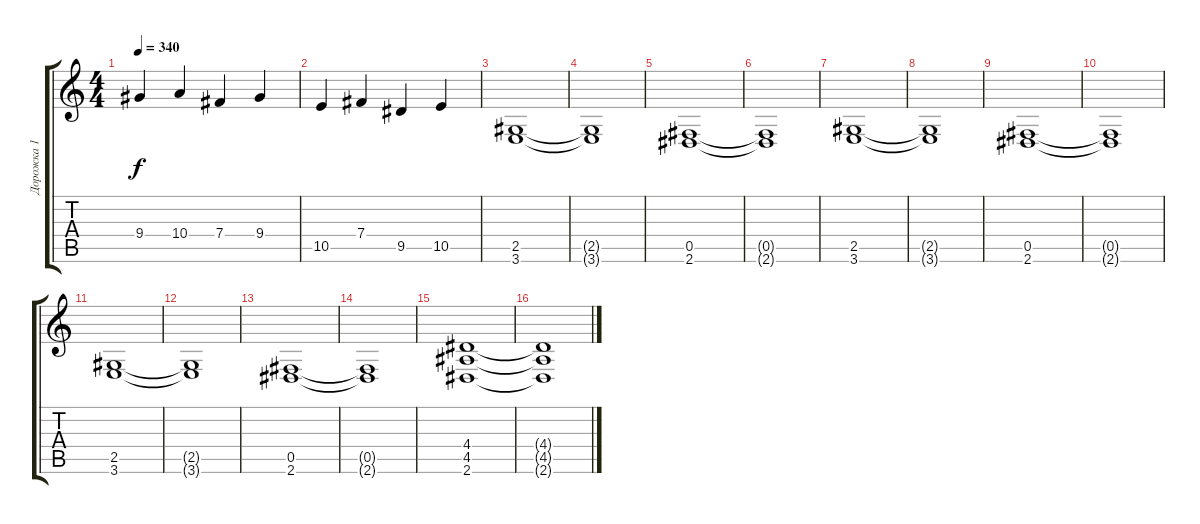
\track ("Дорожка 1" "Дорожка 1") {instrument overdrivenguitar}
\staff {score tabs}
\tuning (Db4 Ab3 E3 B2 Gb2 Db2) {hide}
\ts (4 4)
\tempo 340
\clef g2
\ks c
9.4.4{dy f} 10.4.4 7.4.4 9.4.4 |
10.5.4 7.4.4 9.5.4 10.5.4 |
(2.5 3.6).1 |
(2.5{t} 3.6{t}).1 |
(0.5 2.6).1 |
(0.5{t} 2.6{t}).1 |
(2.5 3.6).1 |
(2.5{t} 3.6{t}).1 |
(0.5 2.6).1 |
(0.5{t} 2.6{t}).1 |
(2.5 3.6).1 |
(2.5{t} 3.6{t}).1 |
(0.5 2.6).1 |
(0.5{t} 2.6{t}).1 |
(4.4 4.5 2.6).1 |
(4.4{t} 4.5{t} 2.6{t}).1
